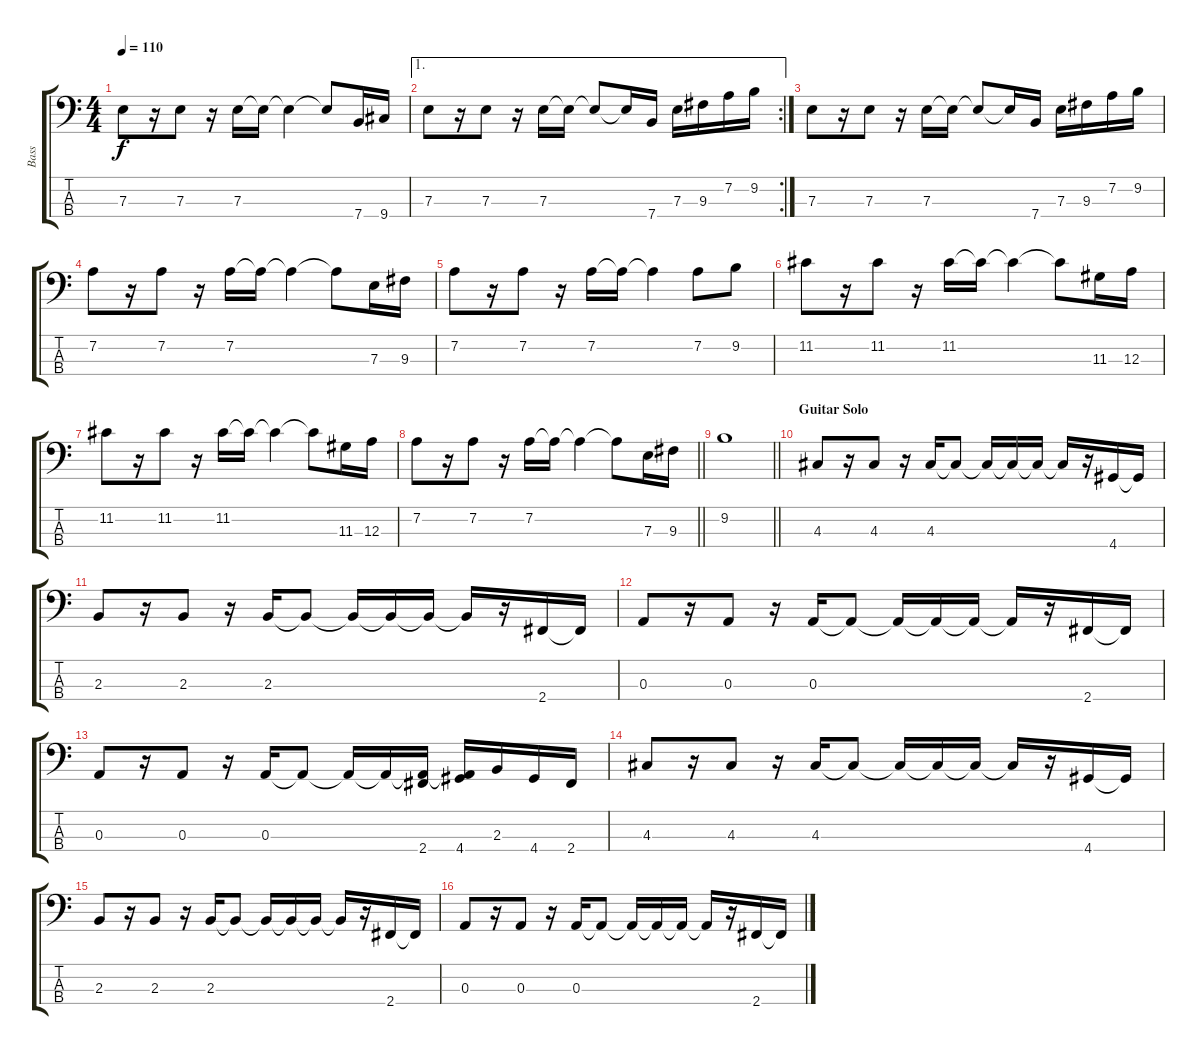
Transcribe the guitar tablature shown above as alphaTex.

\track ("Bass" "Bass") {instrument electricbassfinger}
\staff {score tabs}
\tuning (G2 D2 A1 E1) {hide}
\ts (4 4)
\tempo 110
\clef f4
\ks c
7.3.8{dy f} r.16 7.3.8 r.16 7.3.16 7.3{t}.16 7.3{t}.4 7.3{t}.8 7.4.16 9.4.16 |
\ae 1
\rc 2
7.3.8 r.16 7.3.8 r.16 7.3.16 7.3{t}.16 7.3{t}.8 7.3{t}.16 7.4.16 7.3.16 9.3.16 7.2.16 9.2.16 |
7.3.8 r.16 7.3.8 r.16 7.3.16 7.3{t}.16 7.3{t}.8 7.3{t}.16 7.4.16 7.3.16 9.3.16 7.2.16 9.2.16 |
7.2.8 r.16 7.2.8 r.16 7.2.16 7.2{t}.16 7.2{t}.4 7.2{t}.8 7.3.16 9.3.16 |
7.2.8 r.16 7.2.8 r.16 7.2.16 7.2{t}.16 7.2{t}.4 7.2.8 9.2.8 |
11.2.8 r.16 11.2.8 r.16 11.2.16 11.2{t}.16 11.2{t}.4 11.2{t}.8 11.3.16 12.3.16 |
11.2.8 r.16 11.2.8 r.16 11.2.16 11.2{t}.16 11.2{t}.4 11.2{t}.8 11.3.16 12.3.16 |
\barLineRight lightlight
7.2.8 r.16 7.2.8 r.16 7.2.16 7.2{t}.16 7.2{t}.4 7.2{t}.8 7.3.16 9.3.16 |
\barLineRight lightlight
9.2.1 |
\section ("" "Guitar Solo")
4.3.8 r.16 4.3.8 r.16 4.3.16 4.3{t}.8 4.3{t}.16 4.3{t}.16 4.3{t}.16 4.3{t}.16 r.16 4.4.16 4.4{t}.16 |
2.3.8 r.16 2.3.8 r.16 2.3.16 2.3{t}.8 2.3{t}.16 2.3{t}.16 2.3{t}.16 2.3{t}.16 r.16 2.4.16 2.4{t}.16 |
0.3.8 r.16 0.3.8 r.16 0.3.16 0.3{t}.8 0.3{t}.16 0.3{t}.16 0.3{t}.16 0.3{t}.16 r.16 2.4.16 2.4{t}.16 |
0.3.8 r.16 0.3.8 r.16 0.3.16 0.3{t}.8 0.3{t}.16 0.3{t}.16 (0.3{t} 2.4).16 (0.3{t} 4.4).16 2.3.16 4.4.16 2.4.16 |
4.3.8 r.16 4.3.8 r.16 4.3.16 4.3{t}.8 4.3{t}.16 4.3{t}.16 4.3{t}.16 4.3{t}.16 r.16 4.4.16 4.4{t}.16 |
2.3.8 r.16 2.3.8 r.16 2.3.16 2.3{t}.8 2.3{t}.16 2.3{t}.16 2.3{t}.16 2.3{t}.16 r.16 2.4.16 2.4{t}.16 |
0.3.8 r.16 0.3.8 r.16 0.3.16 0.3{t}.8 0.3{t}.16 0.3{t}.16 0.3{t}.16 0.3{t}.16 r.16 2.4.16 2.4{t}.16
